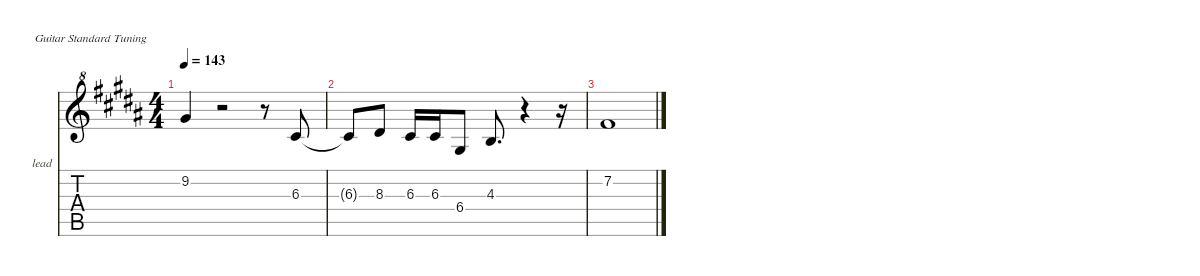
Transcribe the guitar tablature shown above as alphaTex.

\defaultSystemsLayout 4
\hideDynamics
\bracketExtendMode nobrackets
\firstSystemTrackNameOrientation horizontal
\otherSystemsTrackNameOrientation horizontal
\track ("lead guitar" "lead") {instrument electricguitarclean}
\staff {score tabs}
\tuning (E4 B3 G3 D3 A2 E2)
\ts (4 4)
\tempo 143
\clef g2
\ottava 8va
\ks g#minor
9.2{acc #}.4{dy mf beam Up} r.2{beam Up} r.8{beam Up} 6.3{acc #}.8{beam Up} |
6.3{t acc #}.8{beam Up} 8.3{acc #}.8{beam Up} 6.3{acc #}.16{beam Up} 6.3{acc #}.16{beam Up} 6.4{acc #}.8{beam Up} 4.3{acc forcenatural}.8{d beam Up} r.4{beam Up} r.16{beam Up} |
7.2{acc #}.1{beam Up}
